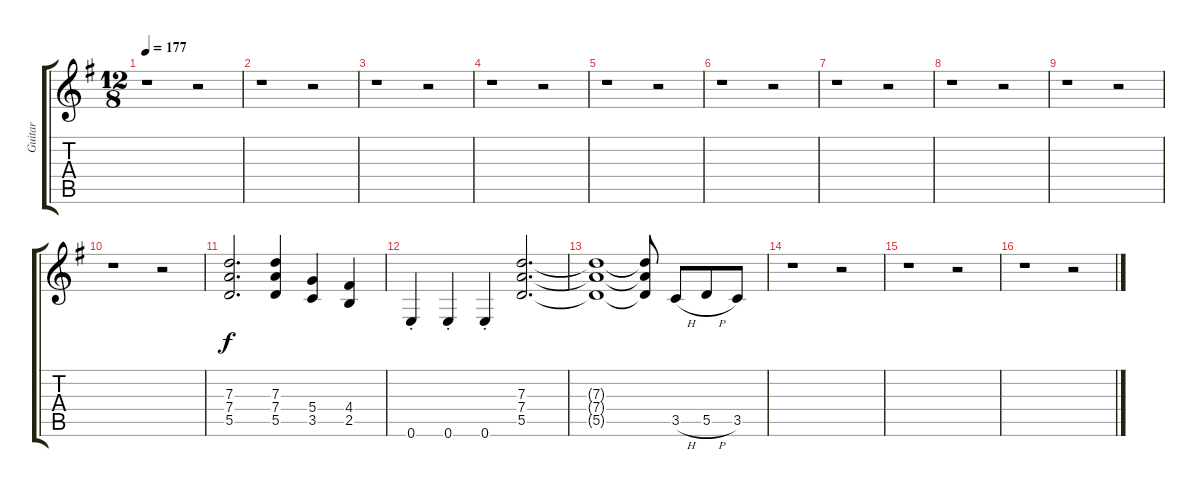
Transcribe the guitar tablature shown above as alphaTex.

\track ("Guitar" "Guitar") {instrument overdrivenguitar}
\staff {score tabs}
\tuning (E4 B3 G3 D3 A2 E2) {hide}
\ts (12 8)
\tempo 177
\clef g2
\ks g
r.1{dy f} r.2 |
r.1 r.2 |
r.1 r.2 |
r.1 r.2 |
r.1 r.2 |
r.1 r.2 |
r.1 r.2 |
r.1 r.2 |
r.1 r.2 |
r.1 r.2 |
(7.3 7.4 5.5).2{d} (7.3 7.4 5.5).4 (5.4 3.5).4 (4.4 2.5).4 |
0.6{st}.4 0.6{st}.4 0.6{st}.4 (7.3 7.4 5.5).2{d} |
(7.3{t} 7.4{t} 5.5{t}).1 (7.3{t} 7.4{t} 5.5{t}).8 3.5{h}.8 5.5{h}.8 3.5.8 |
r.1 r.2 |
r.1 r.2 |
r.1 r.2
